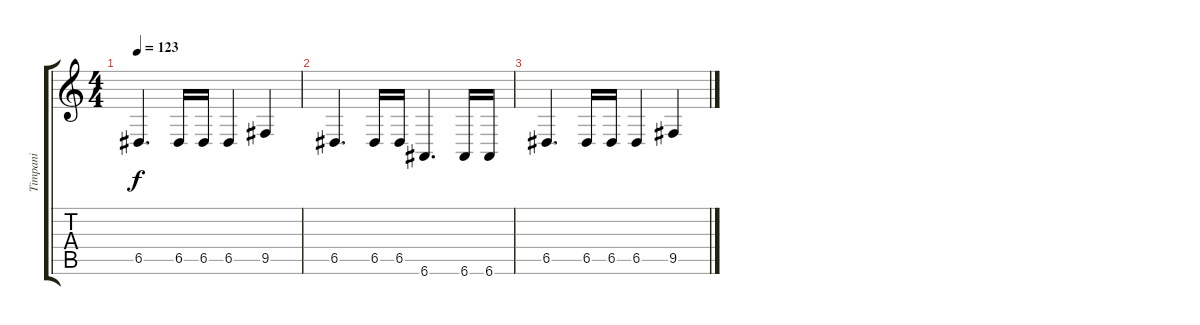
\track ("Timpani" "Timpani") {instrument timpani}
\staff {score tabs}
\tuning (E4 B3 G3 D3 A2 E2) {hide}
\ts (4 4)
\tempo 123
\clef g2
\ks c
6.5.4{d dy f} 6.5.16 6.5.16 6.5.4 9.5.4 |
6.5.4{d} 6.5.16 6.5.16 6.6.4{d} 6.6.16 6.6.16 |
6.5.4{d} 6.5.16 6.5.16 6.5.4 9.5.4
